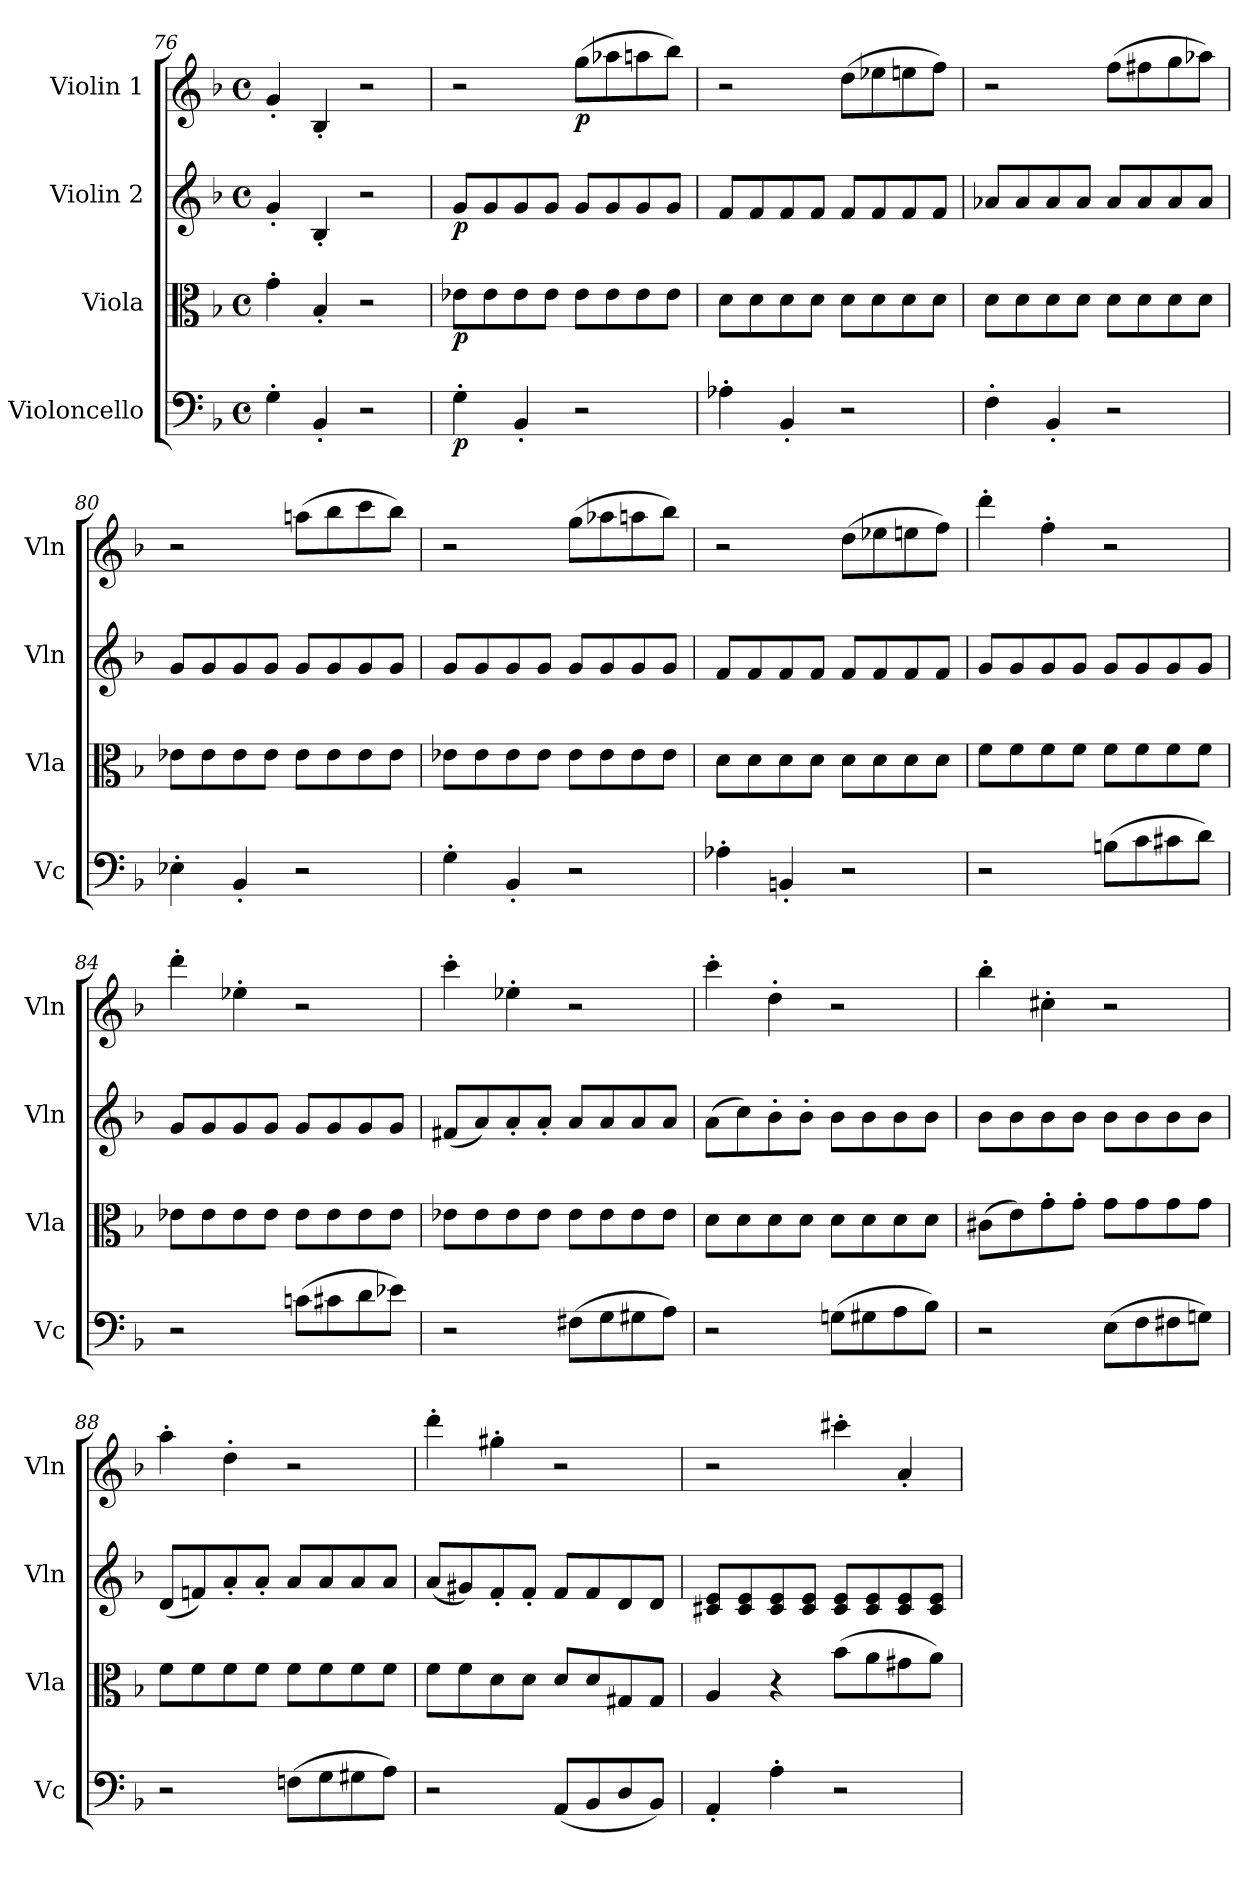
**kern	**dynam	**kern	**dynam	**kern	**dynam	**kern	**dynam
*part4	*part4	*part3	*part3	*part2	*part2	*part1	*part1
*staff4	*staff4	*staff3	*staff3	*staff2	*staff2	*staff1	*staff1
*I"Violoncello	*	*I"Viola	*	*I"Violin 2	*	*I"Violin 1	*
*I'Vc	*	*I'Vla	*	*I'Vln	*	*I'Vln	*
*clefF4	*	*clefC3	*	*clefG2	*	*clefG2	*
*k[b-]	*	*k[b-]	*	*k[b-]	*	*k[b-]	*
*M4/4	*	*M4/4	*	*M4/4	*	*M4/4	*
*met(c)	*	*met(c)	*	*met(c)	*	*met(c)	*
=76	=76	=76	=76	=76	=76	=76	=76
4G'\	.	4g'\	.	4g'/	.	4g'/	.
4BB-'/	.	4B-'/	.	4B-'/	.	4B-'/	.
2r	.	2r	.	2r	.	2r	.
=77	=77	=77	=77	=77	=77	=77	=77
!	!LO:DY:b	!	!LO:DY:b	!	!LO:DY:b	!	!
4G'\	p	8e-X\L	p	8g/L	p	2r	.
.	.	8e-\	.	8g/	.	.	.
4BB-'/	.	8e-\	.	8g/	.	.	.
.	.	8e-\J	.	8g/J	.	.	.
!	!	!	!	!	!	!	!LO:DY:b
2r	.	8e-\L	.	8g/L	.	(8gg\L	p
.	.	8e-\	.	8g/	.	8aa-X\	.
.	.	8e-\	.	8g/	.	8aan\	.
.	.	8e-\J	.	8g/J	.	8bb-\J)	.
=78	=78	=78	=78	=78	=78	=78	=78
4A-X'\	.	8d\L	.	8f/L	.	2r	.
.	.	8d\	.	8f/	.	.	.
4BB-'/	.	8d\	.	8f/	.	.	.
.	.	8d\J	.	8f/J	.	.	.
2r	.	8d\L	.	8f/L	.	(8dd\L	.
.	.	8d\	.	8f/	.	8ee-X\	.
.	.	8d\	.	8f/	.	8een\	.
.	.	8d\J	.	8f/J	.	8ff\J)	.
!!LO:LB:g=z
=79	=79	=79	=79	=79	=79	=79	=79
4F'\	.	8d\L	.	8a-X/L	.	2r	.
.	.	8d\	.	8a-/	.	.	.
4BB-'/	.	8d\	.	8a-/	.	.	.
.	.	8d\J	.	8a-/J	.	.	.
2r	.	8d\L	.	8a-/L	.	(8ff\L	.
.	.	8d\	.	8a-/	.	8ff#X\	.
.	.	8d\	.	8a-/	.	8gg\	.
.	.	8d\J	.	8a-/J	.	8aa-X\J)	.
=80	=80	=80	=80	=80	=80	=80	=80
4E-X'\	.	8e-X\L	.	8g/L	.	2r	.
.	.	8e-\	.	8g/	.	.	.
4BB-'/	.	8e-\	.	8g/	.	.	.
.	.	8e-\J	.	8g/J	.	.	.
2r	.	8e-\L	.	8g/L	.	(8aan\L	.
.	.	8e-\	.	8g/	.	8bb-\	.
.	.	8e-\	.	8g/	.	8ccc\	.
.	.	8e-\J	.	8g/J	.	8bb-\J)	.
!!LO:LB:g=z
=81	=81	=81	=81	=81	=81	=81	=81
4G'\	.	8e-X\L	.	8g/L	.	2r	.
.	.	8e-\	.	8g/	.	.	.
4BB-'/	.	8e-\	.	8g/	.	.	.
.	.	8e-\J	.	8g/J	.	.	.
2r	.	8e-\L	.	8g/L	.	(8gg\L	.
.	.	8e-\	.	8g/	.	8aa-X\	.
.	.	8e-\	.	8g/	.	8aan\	.
.	.	8e-\J	.	8g/J	.	8bb-\J)	.
=82	=82	=82	=82	=82	=82	=82	=82
4A-X'\	.	8d\L	.	8f/L	.	2r	.
.	.	8d\	.	8f/	.	.	.
4BBn'/	.	8d\	.	8f/	.	.	.
.	.	8d\J	.	8f/J	.	.	.
2r	.	8d\L	.	8f/L	.	(8dd\L	.
.	.	8d\	.	8f/	.	8ee-X\	.
.	.	8d\	.	8f/	.	8een\	.
.	.	8d\J	.	8f/J	.	8ff\J)	.
=83	=83	=83	=83	=83	=83	=83	=83
2r	.	8f\L	.	8g/L	.	4ddd'\	.
.	.	8f\	.	8g/	.	.	.
.	.	8f\	.	8g/	.	4ff'\	.
.	.	8f\J	.	8g/J	.	.	.
(8Bn\L	.	8f\L	.	8g/L	.	2r	.
8c\	.	8f\	.	8g/	.	.	.
8c#X\	.	8f\	.	8g/	.	.	.
8d\J)	.	8f\J	.	8g/J	.	.	.
=84	=84	=84	=84	=84	=84	=84	=84
2r	.	8e-X\L	.	8g/L	.	4ddd'\	.
.	.	8e-\	.	8g/	.	.	.
.	.	8e-\	.	8g/	.	4ee-X'\	.
.	.	8e-\J	.	8g/J	.	.	.
(8cn\L	.	8e-\L	.	8g/L	.	2r	.
8c#X\	.	8e-\	.	8g/	.	.	.
8d\	.	8e-\	.	8g/	.	.	.
8e-X\J)	.	8e-\J	.	8g/J	.	.	.
=85	=85	=85	=85	=85	=85	=85	=85
2r	.	8e-X\L	.	(8f#X/L	.	4ccc'\	.
.	.	8e-\	.	8a/)	.	.	.
.	.	8e-\	.	8a'/	.	4ee-X'\	.
.	.	8e-\J	.	8a'/J	.	.	.
(8F#X\L	.	8e-\L	.	8a/L	.	2r	.
8G\	.	8e-\	.	8a/	.	.	.
8G#X\	.	8e-\	.	8a/	.	.	.
8A\J)	.	8e-\J	.	8a/J	.	.	.
!!LO:LB:g=z
=86	=86	=86	=86	=86	=86	=86	=86
2r	.	8d\L	.	(8a\L	.	4ccc'\	.
.	.	8d\	.	8cc\)	.	.	.
.	.	8d\	.	8b-'\	.	4dd'\	.
.	.	8d\J	.	8b-'\J	.	.	.
(8Gn\L	.	8d\L	.	8b-\L	.	2r	.
8G#X\	.	8d\	.	8b-\	.	.	.
8A\	.	8d\	.	8b-\	.	.	.
8B-\J)	.	8d\J	.	8b-\J	.	.	.
=87	=87	=87	=87	=87	=87	=87	=87
2r	.	(8c#X\L	.	8b-\L	.	4bb-'\	.
.	.	8e\)	.	8b-\	.	.	.
.	.	8g'\	.	8b-\	.	4cc#X'\	.
.	.	8g'\J	.	8b-\J	.	.	.
(8E\L	.	8g\L	.	8b-\L	.	2r	.
8F\	.	8g\	.	8b-\	.	.	.
8F#X\	.	8g\	.	8b-\	.	.	.
8Gn\J)	.	8g\J	.	8b-\J	.	.	.
!!LO:PB:g=z
=88	=88	=88	=88	=88	=88	=88	=88
2r	.	8f\L	.	(8d/L	.	4aa'\	.
.	.	8f\	.	8fn/)	.	.	.
.	.	8f\	.	8a'/	.	4dd'\	.
.	.	8f\J	.	8a'/J	.	.	.
(8Fn\L	.	8f\L	.	8a/L	.	2r	.
8G\	.	8f\	.	8a/	.	.	.
8G#X\	.	8f\	.	8a/	.	.	.
8A\J)	.	8f\J	.	8a/J	.	.	.
=89	=89	=89	=89	=89	=89	=89	=89
2r	.	8f\L	.	(8a/L	.	4ddd'\	.
.	.	8f\	.	8g#X/)	.	.	.
.	.	8d\	.	8f'/	.	4gg#X'\	.
.	.	8d\J	.	8f'/J	.	.	.
(8AA/L	.	8d/L	.	8f/L	.	2r	.
8BB-/	.	8d/	.	8f/	.	.	.
8D/	.	8G#X/	.	8d/	.	.	.
8BB-/J)	.	8G#/J	.	8d/J	.	.	.
=90	=90	=90	=90	=90	=90	=90	=90
4AA'/	.	4A/	.	8c#X/ 8e/L	.	2r	.
.	.	.	.	8c#/ 8e/	.	.	.
4A'\	.	4r	.	8c#/ 8e/	.	.	.
.	.	.	.	8c#/ 8e/J	.	.	.
2r	.	(8b-\L	.	8c#/ 8e/L	.	4ccc#X'\	.
.	.	8a\	.	8c#/ 8e/	.	.	.
.	.	8g#X\	.	8c#/ 8e/	.	4a'/	.
.	.	8a\J)	.	8c#/ 8e/J	.	.	.
=	=	=	=	=	=	=	=
*-	*-	*-	*-	*-	*-	*-	*-
